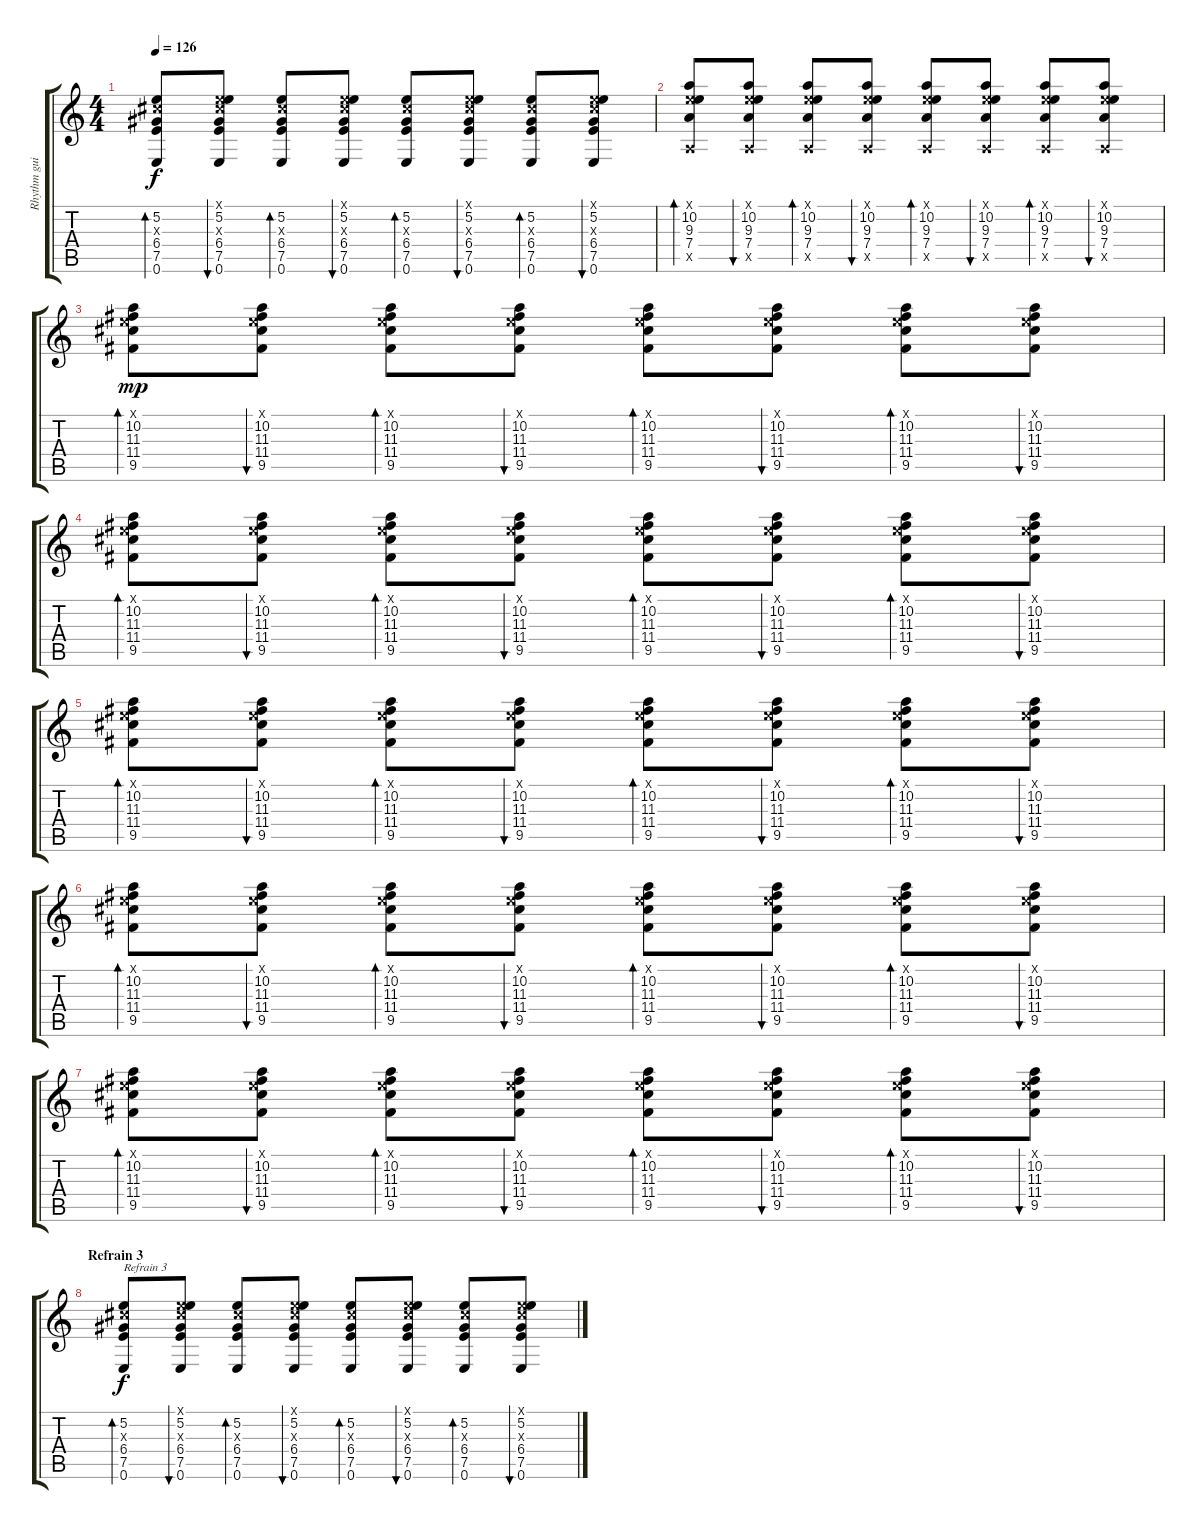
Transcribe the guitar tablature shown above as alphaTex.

\track ("Rhythm guitar " "Rhythm gui") {instrument overdrivenguitar}
\staff {score tabs}
\tuning (E4 B3 G3 D3 A2 E2) {hide}
\ts (4 4)
\tempo 126
\clef g2
\ks c
(5.2 6.3{x} 6.4 7.5 0.6).8{bd 60 dy f} (0.1{x} 5.2 6.3{x} 6.4 7.5 0.6).8{bu 60} (5.2 6.3{x} 6.4 7.5 0.6).8{bd 60} (0.1{x} 5.2 6.3{x} 6.4 7.5 0.6).8{bu 60} (5.2 6.3{x} 6.4 7.5 0.6).8{bd 60} (0.1{x} 5.2 6.3{x} 6.4 7.5 0.6).8{bu 60} (5.2 6.3{x} 6.4 7.5 0.6).8{bd 60} (0.1{x} 5.2 6.3{x} 6.4 7.5 0.6).8{bu 60} |
(0.1{x} 10.2 9.3 7.4 0.5{x}).8{bd 30} (0.1{x} 10.2 9.3 7.4 0.5{x}).8{bu 30} (0.1{x} 10.2 9.3 7.4 0.5{x}).8{bd 30} (0.1{x} 10.2 9.3 7.4 0.5{x}).8{bu 30} (0.1{x} 10.2 9.3 7.4 0.5{x}).8{bd 30} (0.1{x} 10.2 9.3 7.4 0.5{x}).8{bu 30} (0.1{x} 10.2 9.3 7.4 0.5{x}).8{bd 30} (0.1{x} 10.2 9.3 7.4 0.5{x}).8{bu 30} |
(0.1{x} 10.2 11.3 11.4 9.5).8{bd 60 dy mp} (0.1{x} 10.2 11.3 11.4 9.5).8{bu 60} (0.1{x} 10.2 11.3 11.4 9.5).8{bd 60} (0.1{x} 10.2 11.3 11.4 9.5).8{bu 60} (0.1{x} 10.2 11.3 11.4 9.5).8{bd 60} (0.1{x} 10.2 11.3 11.4 9.5).8{bu 60} (0.1{x} 10.2 11.3 11.4 9.5).8{bd 60} (0.1{x} 10.2 11.3 11.4 9.5).8{bu 60} |
(0.1{x} 10.2 11.3 11.4 9.5).8{bd 60} (0.1{x} 10.2 11.3 11.4 9.5).8{bu 60} (0.1{x} 10.2 11.3 11.4 9.5).8{bd 60} (0.1{x} 10.2 11.3 11.4 9.5).8{bu 60} (0.1{x} 10.2 11.3 11.4 9.5).8{bd 60} (0.1{x} 10.2 11.3 11.4 9.5).8{bu 60} (0.1{x} 10.2 11.3 11.4 9.5).8{bd 60} (0.1{x} 10.2 11.3 11.4 9.5).8{bu 60} |
(0.1{x} 10.2 11.3 11.4 9.5).8{bd 60} (0.1{x} 10.2 11.3 11.4 9.5).8{bu 60} (0.1{x} 10.2 11.3 11.4 9.5).8{bd 60} (0.1{x} 10.2 11.3 11.4 9.5).8{bu 60} (0.1{x} 10.2 11.3 11.4 9.5).8{bd 60} (0.1{x} 10.2 11.3 11.4 9.5).8{bu 60} (0.1{x} 10.2 11.3 11.4 9.5).8{bd 60} (0.1{x} 10.2 11.3 11.4 9.5).8{bu 60} |
(0.1{x} 10.2 11.3 11.4 9.5).8{bd 60} (0.1{x} 10.2 11.3 11.4 9.5).8{bu 60} (0.1{x} 10.2 11.3 11.4 9.5).8{bd 60} (0.1{x} 10.2 11.3 11.4 9.5).8{bu 60} (0.1{x} 10.2 11.3 11.4 9.5).8{bd 60} (0.1{x} 10.2 11.3 11.4 9.5).8{bu 60} (0.1{x} 10.2 11.3 11.4 9.5).8{bd 60} (0.1{x} 10.2 11.3 11.4 9.5).8{bu 60} |
(0.1{x} 10.2 11.3 11.4 9.5).8{bd 60} (0.1{x} 10.2 11.3 11.4 9.5).8{bu 60} (0.1{x} 10.2 11.3 11.4 9.5).8{bd 60} (0.1{x} 10.2 11.3 11.4 9.5).8{bu 60} (0.1{x} 10.2 11.3 11.4 9.5).8{bd 60} (0.1{x} 10.2 11.3 11.4 9.5).8{bu 60} (0.1{x} 10.2 11.3 11.4 9.5).8{bd 60} (0.1{x} 10.2 11.3 11.4 9.5).8{bu 60} |
\section ("" "Refrain 3")
(5.2 6.3{x} 6.4 7.5 0.6).8{bd 60 txt "Refrain 3" dy f} (0.1{x} 5.2 6.3{x} 6.4 7.5 0.6).8{bu 60} (5.2 6.3{x} 6.4 7.5 0.6).8{bd 60} (0.1{x} 5.2 6.3{x} 6.4 7.5 0.6).8{bu 60} (5.2 6.3{x} 6.4 7.5 0.6).8{bd 60} (0.1{x} 5.2 6.3{x} 6.4 7.5 0.6).8{bu 60} (5.2 6.3{x} 6.4 7.5 0.6).8{bd 60} (0.1{x} 5.2 6.3{x} 6.4 7.5 0.6).8{bu 60}
